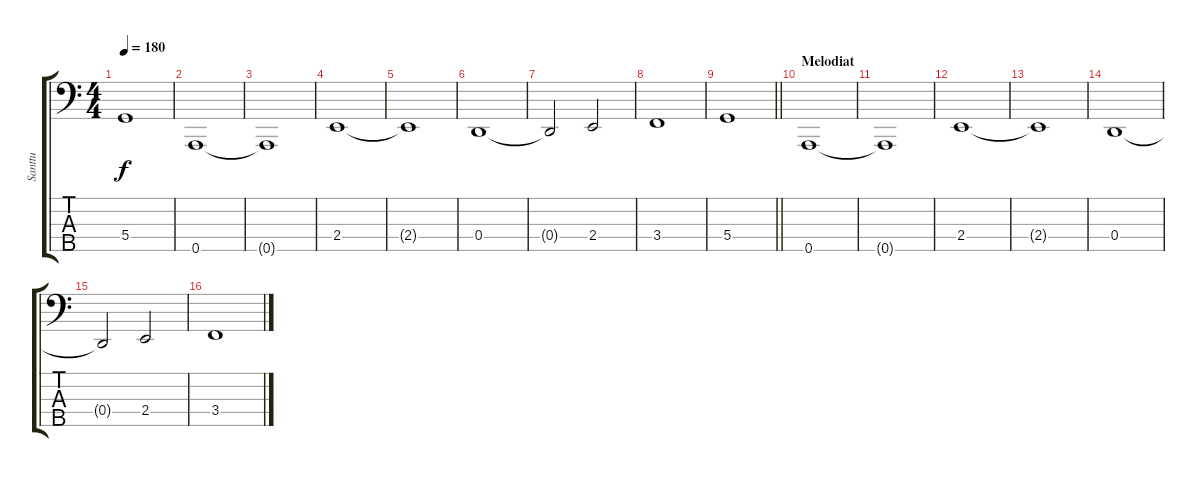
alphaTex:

\track ("Santtu" "Santtu") {instrument electricbasspick}
\staff {score tabs}
\tuning (G2 D2 A1 D1 A0) {hide}
\ts (4 4)
\tempo 180
\clef f4
\ks c
5.4.1{dy f} |
0.5.1 |
0.5{t}.1 |
2.4.1 |
2.4{t}.1 |
0.4.1 |
0.4{t}.2 2.4.2 |
3.4.1 |
\barLineRight lightlight
5.4.1 |
\section ("" "Melodiat")
0.5.1 |
0.5{t}.1 |
2.4.1 |
2.4{t}.1 |
0.4.1 |
0.4{t}.2 2.4.2 |
3.4.1
